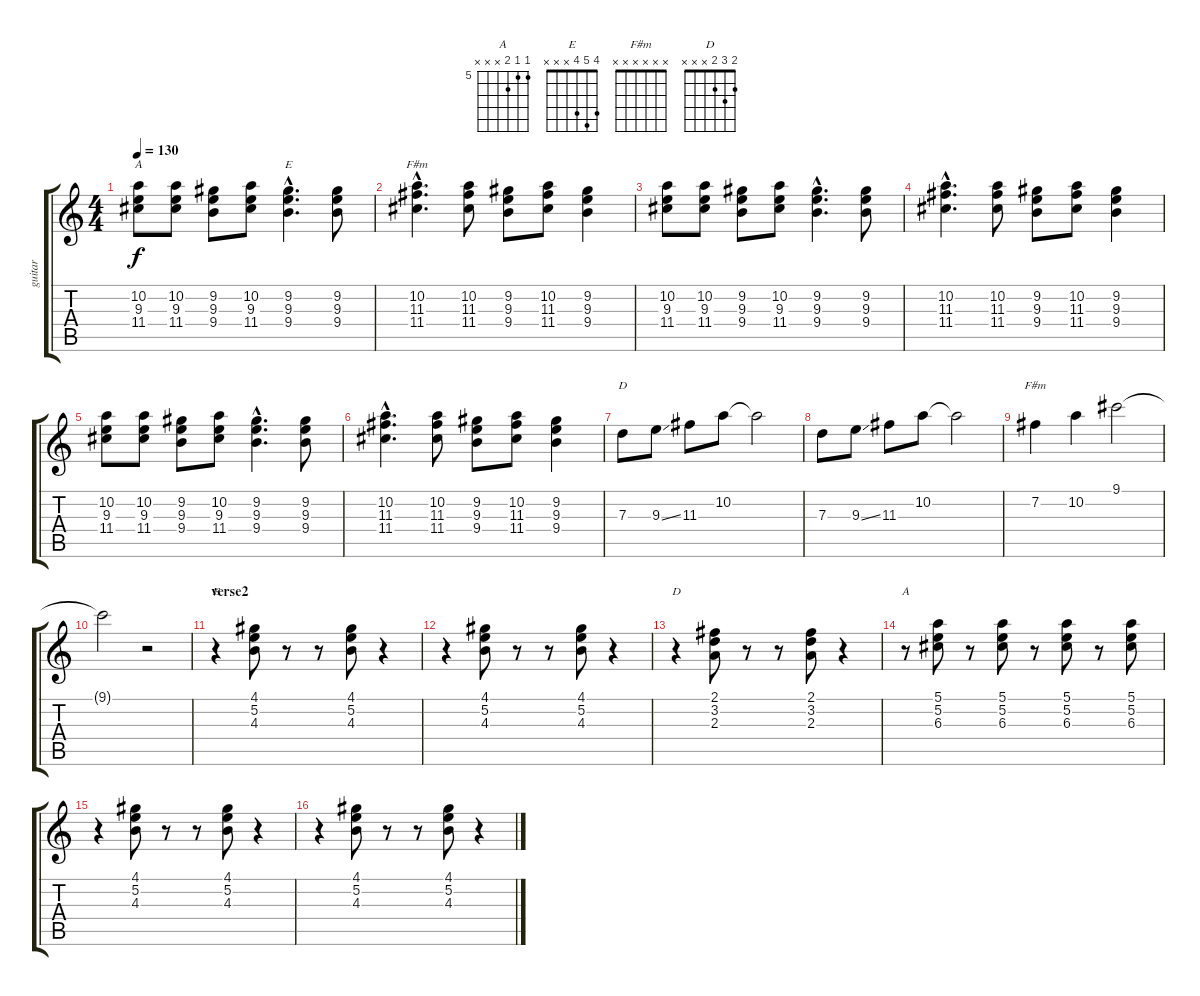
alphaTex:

\track ("guitar" "guitar") {instrument distortionguitar}
\staff {score tabs}
\tuning (E4 B3 G3 D3 A2 E2) {hide}
\chord ("A" x 10 9 11 x x) {firstfret 9}
\chord ("E" x 9 9 9 x x) {firstfret 9}
\chord ("F#m" x 10 11 11 x x) {firstfret 10}
\chord ("D" x x x x x x) {firstfret 0}
\chord ("F#m" x x x x x x) {firstfret 0}
\chord ("E" 4 5 4 x x x)
\chord ("D" 2 3 2 x x x)
\chord ("A" 5 5 6 x x x) {firstfret 5}
\ts (4 4)
\tempo 130
\clef g2
\ks c
(10.2 9.3 11.4).8{ch "A" dy f} (10.2 9.3 11.4).8 (9.2 9.3 9.4).8 (10.2 9.3 11.4).8 (9.2{hac} 9.3{hac} 9.4{hac}).4{d ch "E"} (9.2 9.3 9.4).8 |
(10.2{hac} 11.3{hac} 11.4{hac}).4{d ch "F#m"} (10.2 11.3 11.4).8 (9.2 9.3 9.4).8 (10.2 11.3 11.4).8 (9.2 9.3 9.4).4 |
(10.2 9.3 11.4).8 (10.2 9.3 11.4).8 (9.2 9.3 9.4).8 (10.2 9.3 11.4).8 (9.2{hac} 9.3{hac} 9.4{hac}).4{d} (9.2 9.3 9.4).8 |
(10.2{hac} 11.3{hac} 11.4{hac}).4{d} (10.2 11.3 11.4).8 (9.2 9.3 9.4).8 (10.2 11.3 11.4).8 (9.2 9.3 9.4).4 |
(10.2 9.3 11.4).8 (10.2 9.3 11.4).8 (9.2 9.3 9.4).8 (10.2 9.3 11.4).8 (9.2{hac} 9.3{hac} 9.4{hac}).4{d} (9.2 9.3 9.4).8 |
(10.2{hac} 11.3{hac} 11.4{hac}).4{d} (10.2 11.3 11.4).8 (9.2 9.3 9.4).8 (10.2 11.3 11.4).8 (9.2 9.3 9.4).4 |
7.3.8{ch "D"} 9.3{ss}.8 11.3.8 10.2.8 10.2{t}.2 |
7.3.8 9.3{ss}.8 11.3.8 10.2.8 10.2{t}.2 |
7.2.4{ch "F#m"} 10.2.4 9.1.2 |
9.1{t}.2 r.2 |
\section ("" "verse2")
r.4{ch "E"} (4.1 5.2 4.3).8 r.8 r.8 (4.1 5.2 4.3).8 r.4 |
r.4 (4.1 5.2 4.3).8 r.8 r.8 (4.1 5.2 4.3).8 r.4 |
r.4{ch "D"} (2.1 3.2 2.3).8 r.8 r.8 (2.1 3.2 2.3).8 r.4 |
r.8{ch "A"} (5.1 5.2 6.3).8 r.8 (5.1 5.2 6.3).8 r.8 (5.1 5.2 6.3).8 r.8 (5.1 5.2 6.3).8 |
r.4 (4.1 5.2 4.3).8 r.8 r.8 (4.1 5.2 4.3).8 r.4 |
r.4 (4.1 5.2 4.3).8 r.8 r.8 (4.1 5.2 4.3).8 r.4
